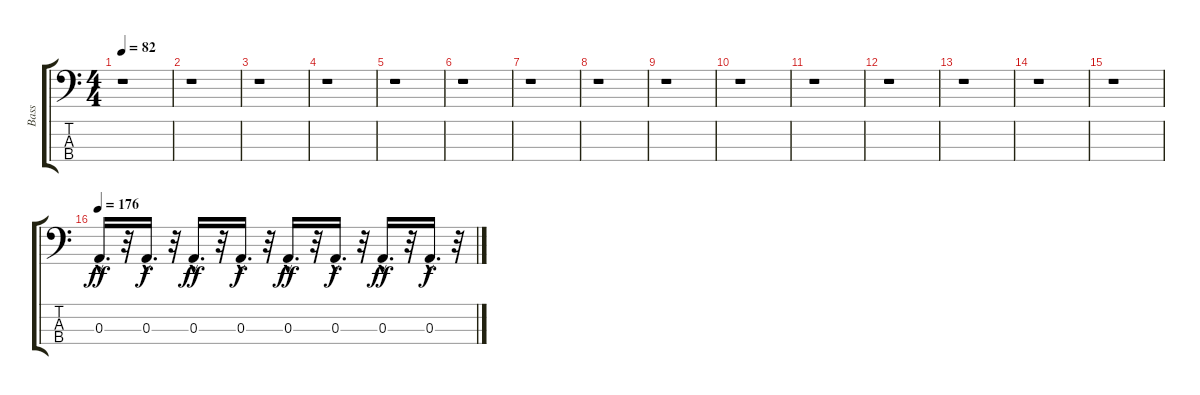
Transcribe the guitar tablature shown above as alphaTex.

\track ("Bass" "Bass") {instrument electricbassfinger}
\staff {score tabs}
\tuning (G2 D2 A1 E1) {hide}
\ts (4 4)
\tempo 82
\clef f4
\ks c
r.1{dy f} |
r.1 |
r.1 |
r.1 |
r.1 |
r.1 |
r.1 |
r.1 |
r.1 |
r.1 |
r.1 |
r.1 |
r.1 |
r.1 |
r.1 |
\tempo 176
0.3{hac}.16{d dy ff instrument electricbasspick} r.32 0.3{hac}.16{d dy f} r.32 0.3{hac}.16{d dy ff} r.32 0.3{hac}.16{d dy f} r.32 0.3{hac}.16{d dy ff} r.32 0.3{hac}.16{d dy f} r.32 0.3{hac}.16{d dy ff} r.32 0.3{hac}.16{d dy f} r.32
